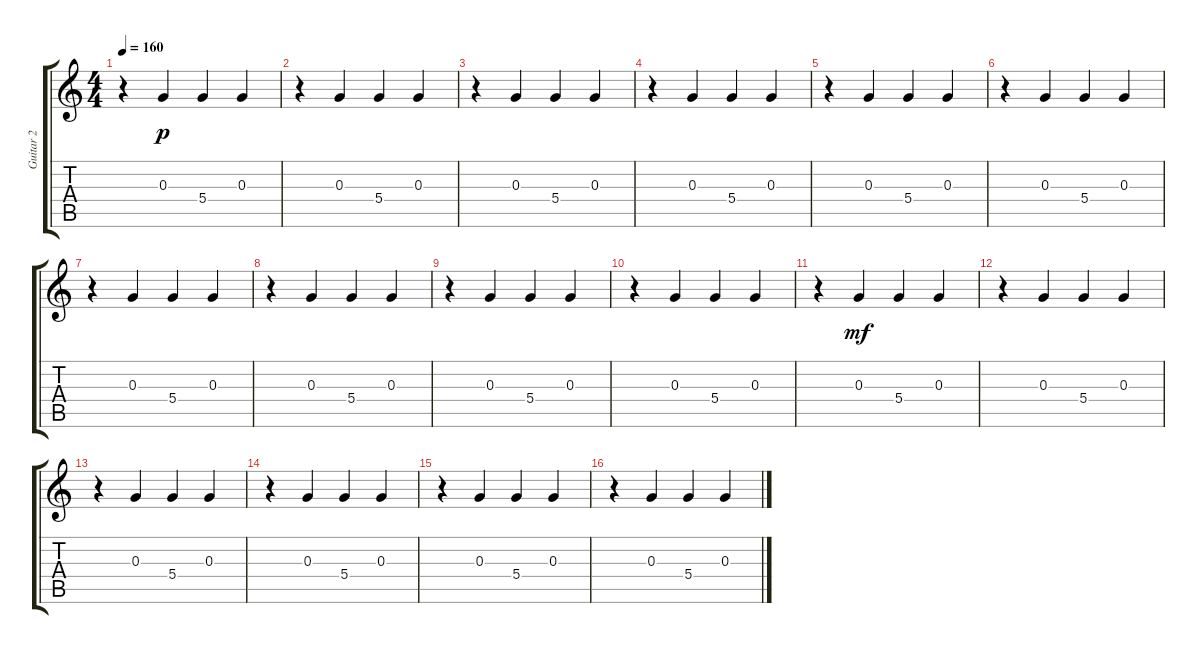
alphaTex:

\track ("Guitar 2" "Guitar 2") {instrument acousticguitarsteel}
\staff {score tabs}
\tuning (E4 B3 G3 D3 A2 E2) {hide}
\ts (4 4)
\tempo 160
\clef g2
\ks c
r.4{dy mp} 0.3.4{dy p} 5.4.4 0.3.4 |
r.4 0.3.4 5.4.4 0.3.4 |
r.4 0.3.4 5.4.4 0.3.4 |
r.4 0.3.4 5.4.4 0.3.4 |
r.4 0.3.4 5.4.4 0.3.4 |
r.4 0.3.4 5.4.4 0.3.4 |
r.4 0.3.4 5.4.4 0.3.4 |
r.4 0.3.4 5.4.4 0.3.4 |
r.4 0.3.4 5.4.4 0.3.4 |
r.4 0.3.4 5.4.4 0.3.4 |
r.4 0.3.4{dy mf} 5.4.4 0.3.4 |
r.4 0.3.4 5.4.4 0.3.4 |
r.4 0.3.4 5.4.4 0.3.4 |
r.4 0.3.4 5.4.4 0.3.4 |
r.4 0.3.4 5.4.4 0.3.4 |
r.4 0.3.4 5.4.4 0.3.4
